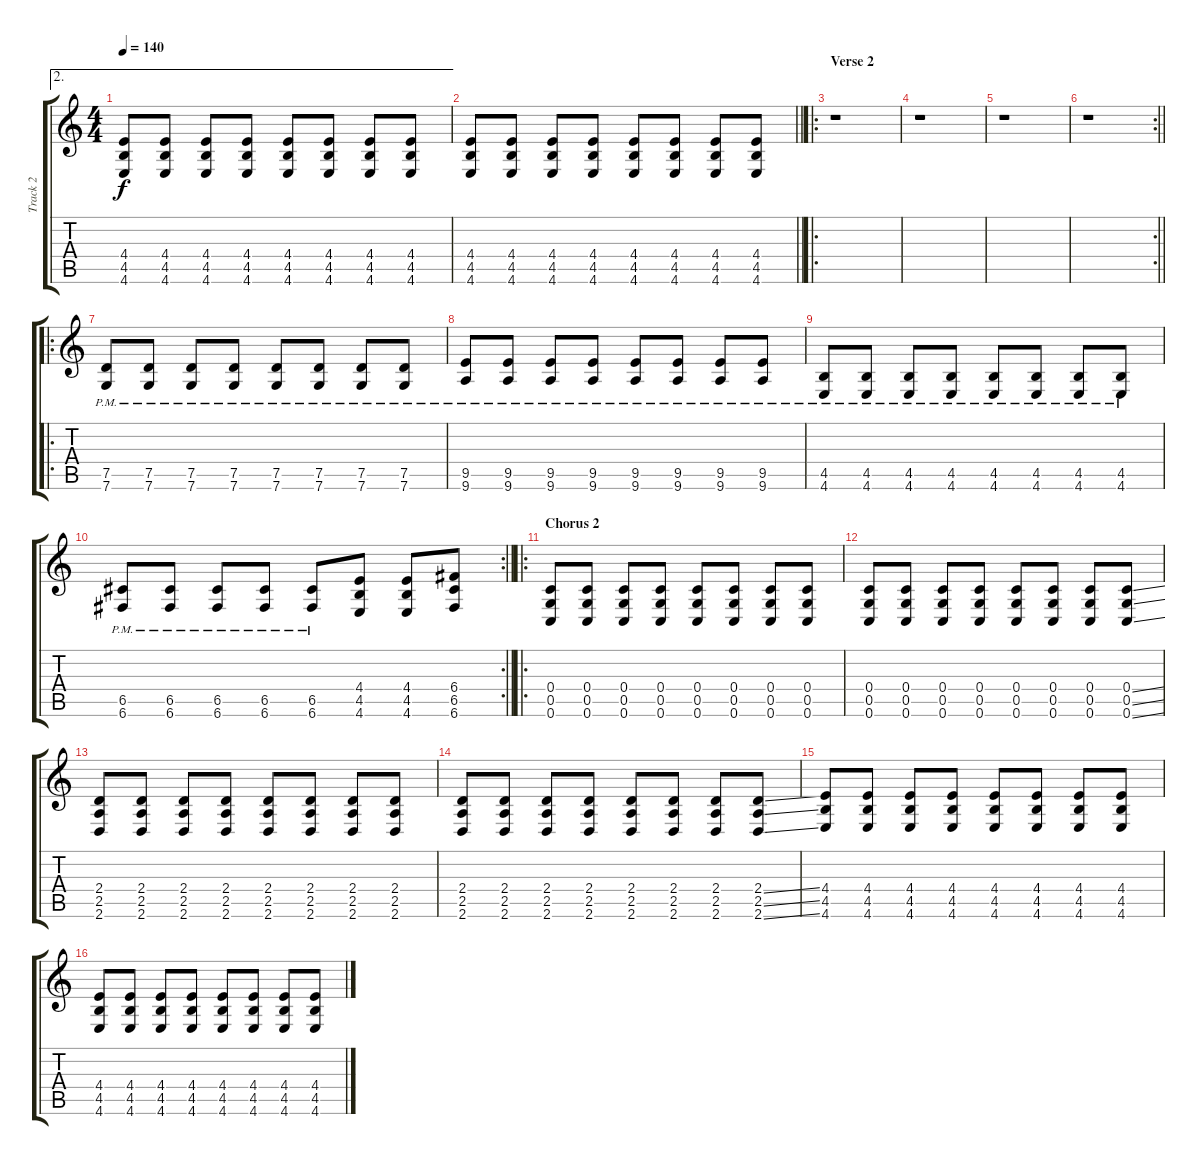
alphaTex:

\track ("Track 2" "Track 2") {instrument distortionguitar}
\staff {score tabs}
\tuning (D4 A3 F3 C3 G2 C2) {hide}
\ae 2
\ts (4 4)
\tempo 140
\clef g2
\ks c
(4.4 4.5 4.6).8{dy f} (4.4 4.5 4.6).8 (4.4 4.5 4.6).8 (4.4 4.5 4.6).8 (4.4 4.5 4.6).8 (4.4 4.5 4.6).8 (4.4 4.5 4.6).8 (4.4 4.5 4.6).8 |
\barLineRight lightlight
(4.4 4.5 4.6).8 (4.4 4.5 4.6).8 (4.4 4.5 4.6).8 (4.4 4.5 4.6).8 (4.4 4.5 4.6).8 (4.4 4.5 4.6).8 (4.4 4.5 4.6).8 (4.4 4.5 4.6).8 |
\ro
\section ("" "Verse 2")
r.1 |
r.1 |
r.1 |
\rc 2
\barLineRight lightlight
r.1 |
\ro
(7.5{pm} 7.6{pm}).8 (7.5{pm} 7.6{pm}).8 (7.5{pm} 7.6{pm}).8 (7.5{pm} 7.6{pm}).8 (7.5{pm} 7.6{pm}).8 (7.5{pm} 7.6{pm}).8 (7.5{pm} 7.6{pm}).8 (7.5{pm} 7.6{pm}).8 |
(9.5{pm} 9.6{pm}).8 (9.5{pm} 9.6{pm}).8 (9.5{pm} 9.6{pm}).8 (9.5{pm} 9.6{pm}).8 (9.5{pm} 9.6{pm}).8 (9.5{pm} 9.6{pm}).8 (9.5{pm} 9.6{pm}).8 (9.5{pm} 9.6{pm}).8 |
(4.5{pm} 4.6{pm}).8 (4.5{pm} 4.6{pm}).8 (4.5{pm} 4.6{pm}).8 (4.5{pm} 4.6{pm}).8 (4.5{pm} 4.6{pm}).8 (4.5{pm} 4.6{pm}).8 (4.5{pm} 4.6{pm}).8 (4.5{pm} 4.6{pm}).8 |
\rc 2
\barLineRight lightlight
(6.5{pm} 6.6{pm}).8 (6.5{pm} 6.6{pm}).8 (6.5{pm} 6.6{pm}).8 (6.5{pm} 6.6{pm}).8 (6.5{pm} 6.6{pm}).8 (4.4 4.5 4.6).8 (4.4 4.5 4.6).8 (6.4 6.5 6.6).8 |
\ro
\section ("" "Chorus 2")
(0.4 0.5 0.6).8 (0.4 0.5 0.6).8 (0.4 0.5 0.6).8 (0.4 0.5 0.6).8 (0.4 0.5 0.6).8 (0.4 0.5 0.6).8 (0.4 0.5 0.6).8 (0.4 0.5 0.6).8 |
(0.4 0.5 0.6).8 (0.4 0.5 0.6).8 (0.4 0.5 0.6).8 (0.4 0.5 0.6).8 (0.4 0.5 0.6).8 (0.4 0.5 0.6).8 (0.4 0.5 0.6).8 (0.4{ss} 0.5{ss} 0.6{ss}).8 |
(2.4 2.5 2.6).8 (2.4 2.5 2.6).8 (2.4 2.5 2.6).8 (2.4 2.5 2.6).8 (2.4 2.5 2.6).8 (2.4 2.5 2.6).8 (2.4 2.5 2.6).8 (2.4 2.5 2.6).8 |
(2.4 2.5 2.6).8 (2.4 2.5 2.6).8 (2.4 2.5 2.6).8 (2.4 2.5 2.6).8 (2.4 2.5 2.6).8 (2.4 2.5 2.6).8 (2.4 2.5 2.6).8 (2.4{ss} 2.5{ss} 2.6{ss}).8 |
(4.4 4.5 4.6).8 (4.4 4.5 4.6).8 (4.4 4.5 4.6).8 (4.4 4.5 4.6).8 (4.4 4.5 4.6).8 (4.4 4.5 4.6).8 (4.4 4.5 4.6).8 (4.4 4.5 4.6).8 |
(4.4 4.5 4.6).8 (4.4 4.5 4.6).8 (4.4 4.5 4.6).8 (4.4 4.5 4.6).8 (4.4 4.5 4.6).8 (4.4 4.5 4.6).8 (4.4 4.5 4.6).8 (4.4{ss} 4.5{ss} 4.6{ss}).8
